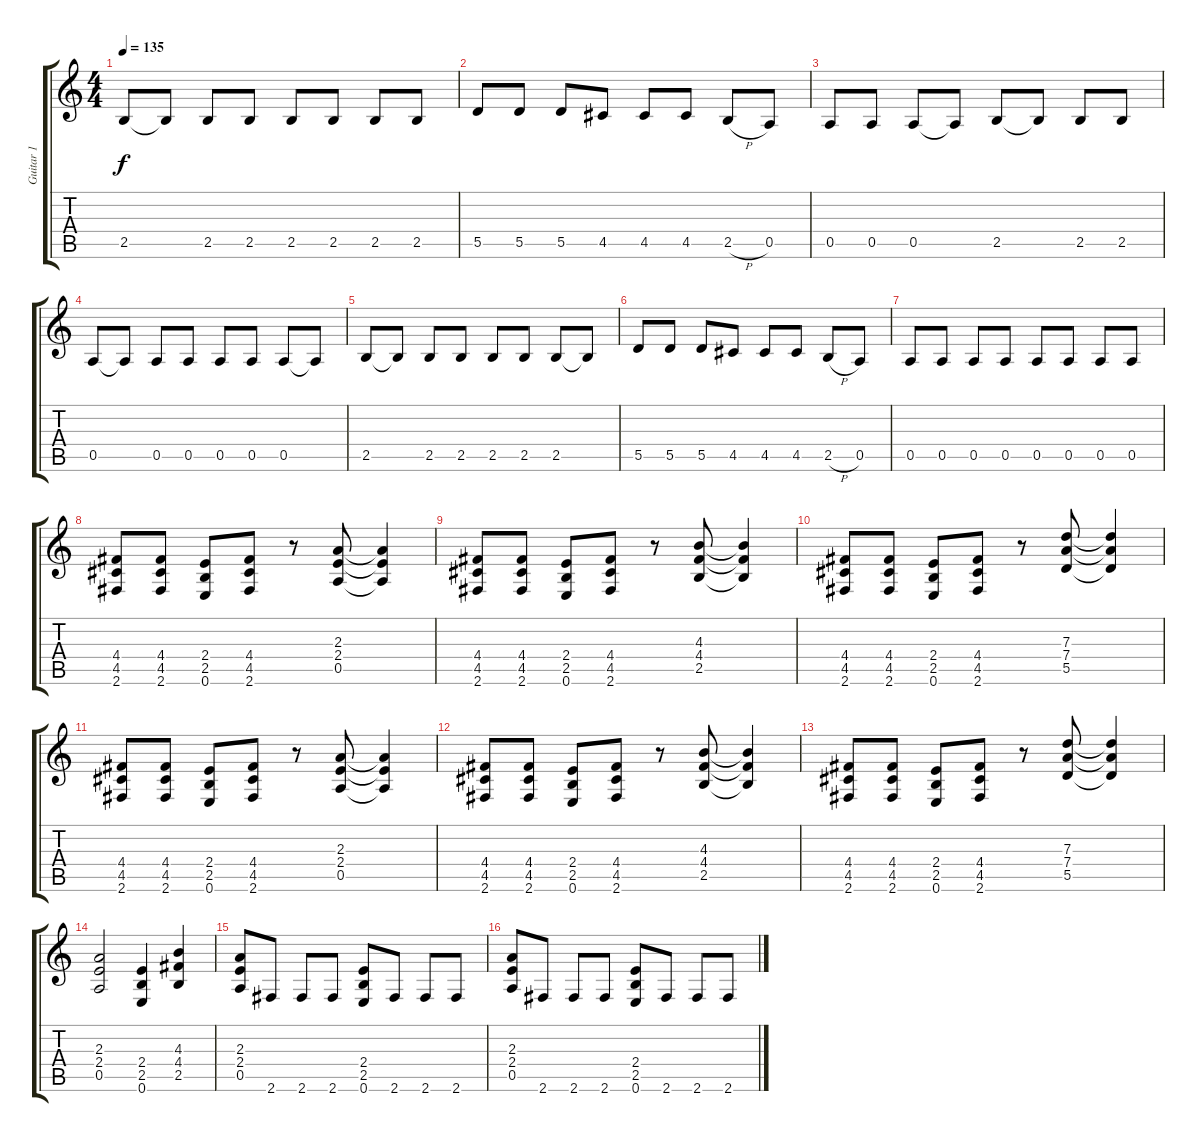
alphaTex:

\track ("Guitar 1" "Guitar 1") {instrument distortionguitar}
\staff {score tabs}
\tuning (E4 B3 G3 D3 A2 E2) {hide}
\ts (4 4)
\tempo 135
\clef g2
\ks c
2.5.8{dy f} 2.5{t}.8 2.5.8 2.5.8 2.5.8 2.5.8 2.5.8 2.5.8 |
5.5.8 5.5.8 5.5.8 4.5.8 4.5.8 4.5.8 2.5{h}.8 0.5.8 |
0.5.8 0.5.8 0.5.8 0.5{t}.8 2.5.8 2.5{t}.8 2.5.8 2.5.8 |
0.5.8 0.5{t}.8 0.5.8 0.5.8 0.5.8 0.5.8 0.5.8 0.5{t}.8 |
2.5.8 2.5{t}.8 2.5.8 2.5.8 2.5.8 2.5.8 2.5.8 2.5{t}.8 |
5.5.8 5.5.8 5.5.8 4.5.8 4.5.8 4.5.8 2.5{h}.8 0.5.8 |
0.5.8 0.5.8 0.5.8 0.5.8 0.5.8 0.5.8 0.5.8 0.5.8 |
(4.4 4.5 2.6).8 (4.4 4.5 2.6).8 (2.4 2.5 0.6).8 (4.4 4.5 2.6).8 r.8 (2.3 2.4 0.5).8 (2.3{t} 2.4{t} 0.5{t}).4 |
(4.4 4.5 2.6).8 (4.4 4.5 2.6).8 (2.4 2.5 0.6).8 (4.4 4.5 2.6).8 r.8 (4.3 4.4 2.5).8 (4.3{t} 4.4{t} 2.5{t}).4 |
(4.4 4.5 2.6).8 (4.4 4.5 2.6).8 (2.4 2.5 0.6).8 (4.4 4.5 2.6).8 r.8 (7.3 7.4 5.5).8 (7.3{t} 7.4{t} 5.5{t}).4 |
(4.4 4.5 2.6).8 (4.4 4.5 2.6).8 (2.4 2.5 0.6).8 (4.4 4.5 2.6).8 r.8 (2.3 2.4 0.5).8 (2.3{t} 2.4{t} 0.5{t}).4 |
(4.4 4.5 2.6).8 (4.4 4.5 2.6).8 (2.4 2.5 0.6).8 (4.4 4.5 2.6).8 r.8 (4.3 4.4 2.5).8 (4.3{t} 4.4{t} 2.5{t}).4 |
(4.4 4.5 2.6).8 (4.4 4.5 2.6).8 (2.4 2.5 0.6).8 (4.4 4.5 2.6).8 r.8 (7.3 7.4 5.5).8 (7.3{t} 7.4{t} 5.5{t}).4 |
(2.3 2.4 0.5).2 (2.4 2.5 0.6).4 (4.3 4.4 2.5).4 |
(2.3 2.4 0.5).8 2.6.8 2.6.8 2.6.8 (2.4 2.5 0.6).8 2.6.8 2.6.8 2.6.8 |
(2.3 2.4 0.5).8 2.6.8 2.6.8 2.6.8 (2.4 2.5 0.6).8 2.6.8 2.6.8 2.6.8
